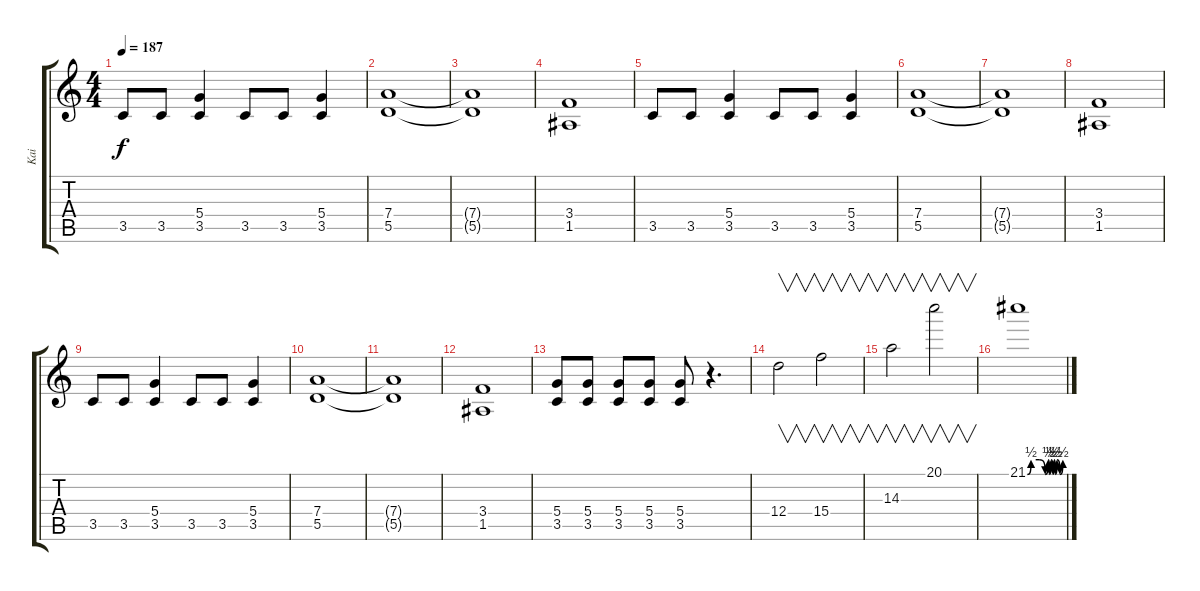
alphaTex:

\track ("Kai" "Kai") {instrument overdrivenguitar}
\staff {score tabs}
\tuning (E4 B3 G3 D3 A2 E2) {hide}
\ts (4 4)
\tempo 187
\clef g2
\ks c
3.5.8{dy f} 3.5.8 (5.4 3.5).4 3.5.8 3.5.8 (5.4 3.5).4 |
(7.4 5.5).1 |
(7.4{t} 5.5{t}).1 |
(3.4 1.5).1 |
3.5.8 3.5.8 (5.4 3.5).4 3.5.8 3.5.8 (5.4 3.5).4 |
(7.4 5.5).1 |
(7.4{t} 5.5{t}).1 |
(3.4 1.5).1 |
3.5.8 3.5.8 (5.4 3.5).4 3.5.8 3.5.8 (5.4 3.5).4 |
(7.4 5.5).1 |
(7.4{t} 5.5{t}).1 |
(3.4 1.5).1 |
(5.4 3.5).8 (5.4 3.5).8 (5.4 3.5).8 (5.4 3.5).8 (5.4 3.5).8 r.4{d} |
12.4.2{v} 15.4.2{v} |
14.3.2{v} 20.1.2{v} |
21.1{be (custom 0 0 6 2 20 2 30 0 35 2 37 0 40 2 43 0 45 2 47 0 50 2 55 0 60 2)}.1
